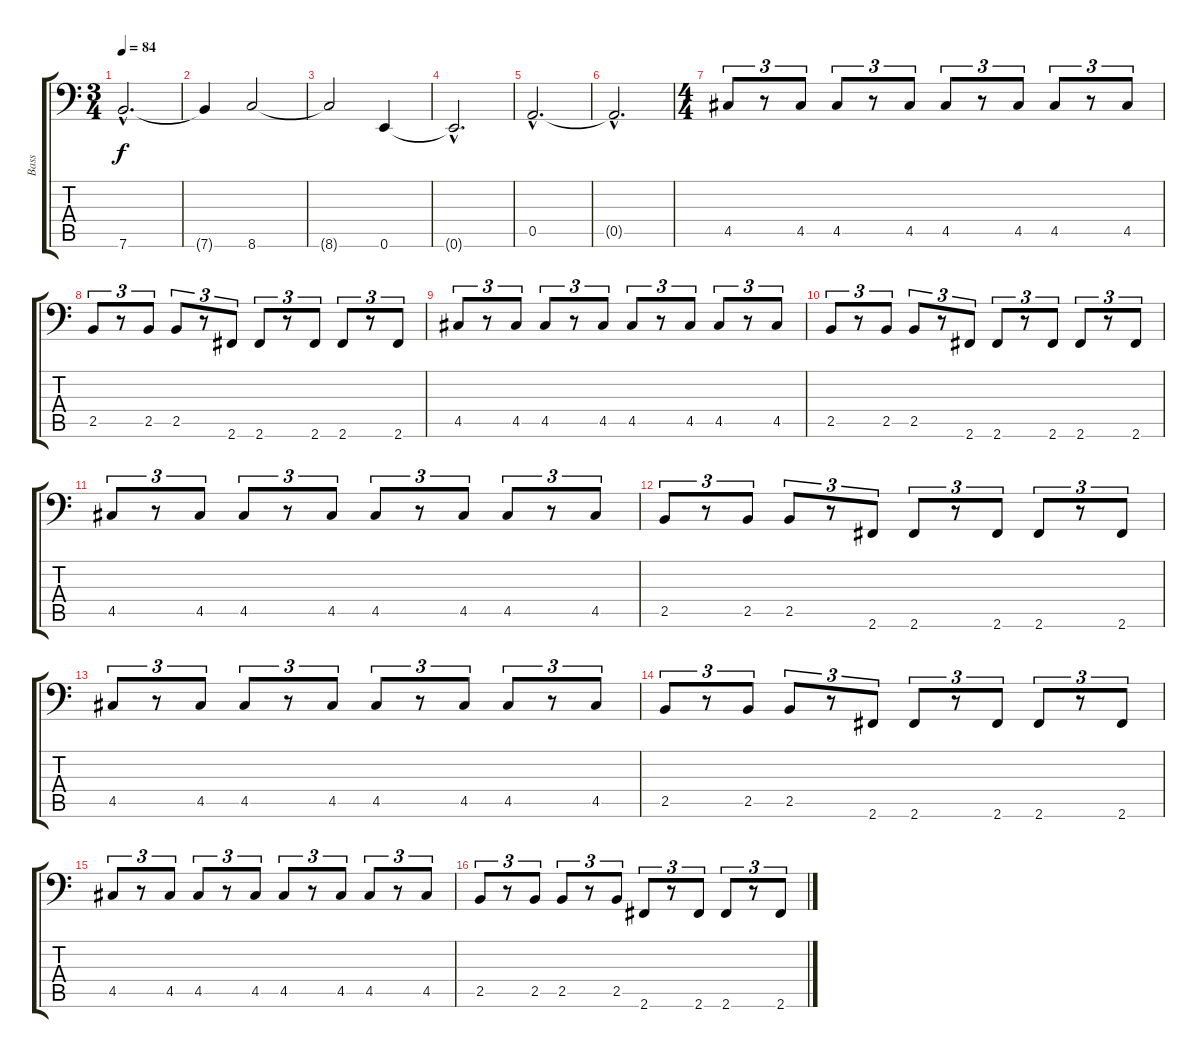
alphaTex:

\track ("Bass" "Bass") {instrument slapbass1}
\staff {score tabs}
\tuning (E3 B2 G2 D2 A1 E1) {hide}
\ts (3 4)
\tempo 84
\clef f4
\ks c
7.6{hac}.2{d dy f} |
7.6{t}.4 8.6.2 |
8.6{t}.2 0.6.4 |
0.6{hac t}.2{d} |
0.5{hac}.2{d} |
0.5{hac t}.2{d} |
\ts (4 4)
4.5.8{tu (3 2)} r.8{tu (3 2)} 4.5.8{tu (3 2)} 4.5.8{tu (3 2)} r.8{tu (3 2)} 4.5.8{tu (3 2)} 4.5.8{tu (3 2)} r.8{tu (3 2)} 4.5.8{tu (3 2)} 4.5.8{tu (3 2)} r.8{tu (3 2)} 4.5.8{tu (3 2)} |
2.5.8{tu (3 2)} r.8{tu (3 2)} 2.5.8{tu (3 2)} 2.5.8{tu (3 2)} r.8{tu (3 2)} 2.6.8{tu (3 2)} 2.6.8{tu (3 2)} r.8{tu (3 2)} 2.6.8{tu (3 2)} 2.6.8{tu (3 2)} r.8{tu (3 2)} 2.6.8{tu (3 2)} |
4.5.8{tu (3 2)} r.8{tu (3 2)} 4.5.8{tu (3 2)} 4.5.8{tu (3 2)} r.8{tu (3 2)} 4.5.8{tu (3 2)} 4.5.8{tu (3 2)} r.8{tu (3 2)} 4.5.8{tu (3 2)} 4.5.8{tu (3 2)} r.8{tu (3 2)} 4.5.8{tu (3 2)} |
2.5.8{tu (3 2)} r.8{tu (3 2)} 2.5.8{tu (3 2)} 2.5.8{tu (3 2)} r.8{tu (3 2)} 2.6.8{tu (3 2)} 2.6.8{tu (3 2)} r.8{tu (3 2)} 2.6.8{tu (3 2)} 2.6.8{tu (3 2)} r.8{tu (3 2)} 2.6.8{tu (3 2)} |
4.5.8{tu (3 2)} r.8{tu (3 2)} 4.5.8{tu (3 2)} 4.5.8{tu (3 2)} r.8{tu (3 2)} 4.5.8{tu (3 2)} 4.5.8{tu (3 2)} r.8{tu (3 2)} 4.5.8{tu (3 2)} 4.5.8{tu (3 2)} r.8{tu (3 2)} 4.5.8{tu (3 2)} |
2.5.8{tu (3 2)} r.8{tu (3 2)} 2.5.8{tu (3 2)} 2.5.8{tu (3 2)} r.8{tu (3 2)} 2.6.8{tu (3 2)} 2.6.8{tu (3 2)} r.8{tu (3 2)} 2.6.8{tu (3 2)} 2.6.8{tu (3 2)} r.8{tu (3 2)} 2.6.8{tu (3 2)} |
4.5.8{tu (3 2)} r.8{tu (3 2)} 4.5.8{tu (3 2)} 4.5.8{tu (3 2)} r.8{tu (3 2)} 4.5.8{tu (3 2)} 4.5.8{tu (3 2)} r.8{tu (3 2)} 4.5.8{tu (3 2)} 4.5.8{tu (3 2)} r.8{tu (3 2)} 4.5.8{tu (3 2)} |
2.5.8{tu (3 2)} r.8{tu (3 2)} 2.5.8{tu (3 2)} 2.5.8{tu (3 2)} r.8{tu (3 2)} 2.6.8{tu (3 2)} 2.6.8{tu (3 2)} r.8{tu (3 2)} 2.6.8{tu (3 2)} 2.6.8{tu (3 2)} r.8{tu (3 2)} 2.6.8{tu (3 2)} |
4.5.8{tu (3 2)} r.8{tu (3 2)} 4.5.8{tu (3 2)} 4.5.8{tu (3 2)} r.8{tu (3 2)} 4.5.8{tu (3 2)} 4.5.8{tu (3 2)} r.8{tu (3 2)} 4.5.8{tu (3 2)} 4.5.8{tu (3 2)} r.8{tu (3 2)} 4.5.8{tu (3 2)} |
2.5.8{tu (3 2)} r.8{tu (3 2)} 2.5.8{tu (3 2)} 2.5.8{tu (3 2)} r.8{tu (3 2)} 2.5.8{tu (3 2)} 2.6.8{tu (3 2)} r.8{tu (3 2)} 2.6.8{tu (3 2)} 2.6.8{tu (3 2)} r.8{tu (3 2)} 2.6.8{tu (3 2)}
